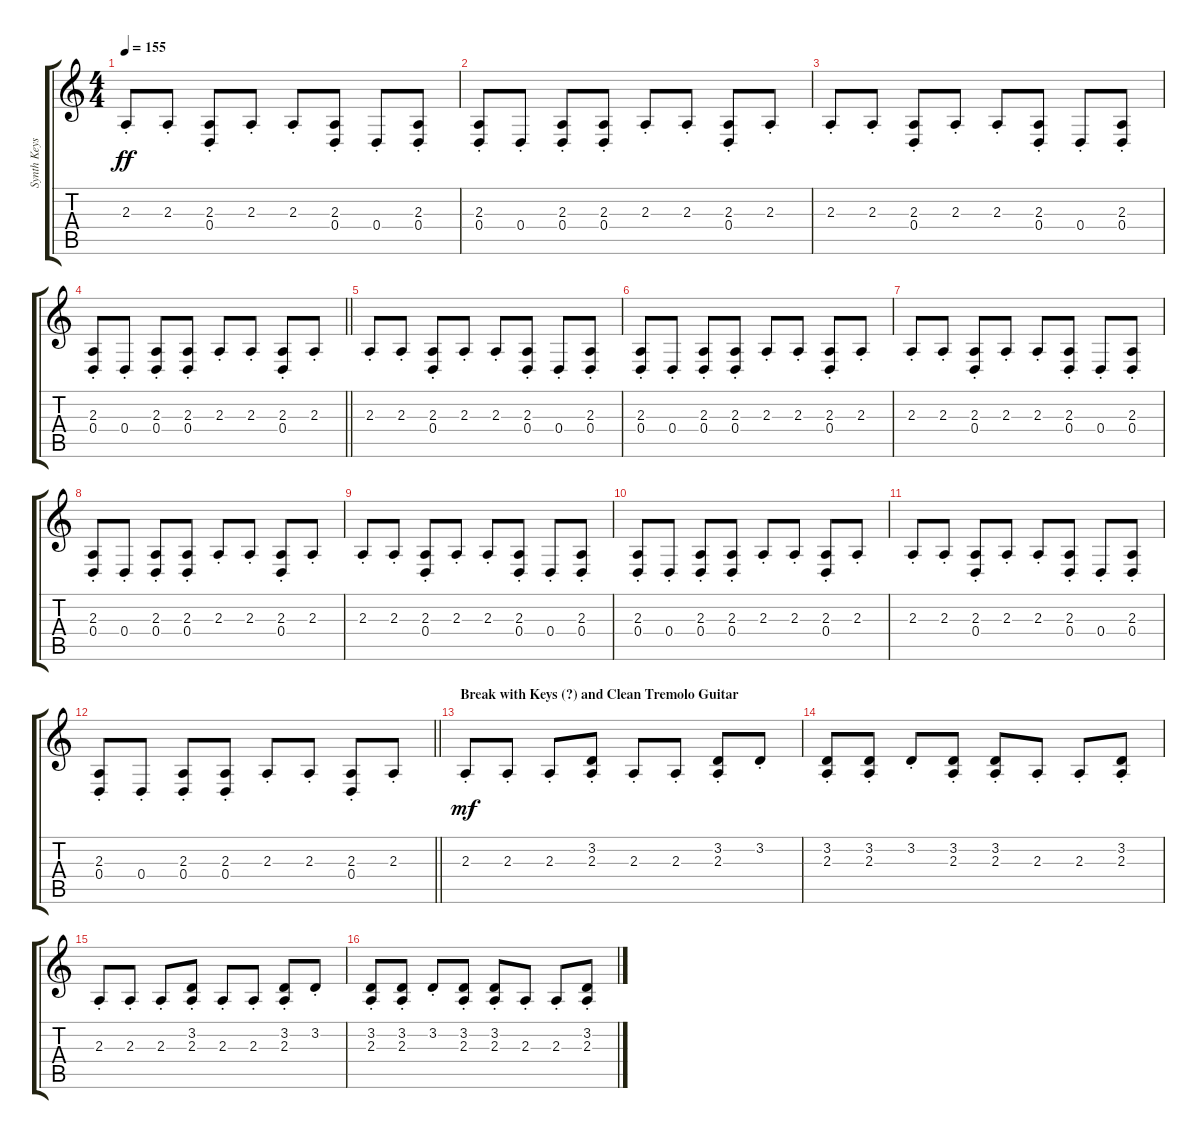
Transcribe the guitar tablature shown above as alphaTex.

\track ("Synth Keys" "Synth Keys") {instrument lead2sawtooth}
\staff {score tabs}
\tuning (E4 B3 G3 D3 A2 E2) {hide}
\ts (4 4)
\tempo 155
\clef g2
\ks c
2.3{st}.8{dy ff} 2.3{st}.8 (2.3{st} 0.4{st}).8 2.3{st}.8 2.3{st}.8 (2.3{st} 0.4{st}).8 0.4{st}.8 (2.3{st} 0.4{st}).8 |
(2.3{st} 0.4{st}).8 0.4{st}.8 (2.3{st} 0.4{st}).8 (2.3{st} 0.4{st}).8 2.3{st}.8 2.3{st}.8 (2.3{st} 0.4{st}).8 2.3{st}.8 |
2.3{st}.8 2.3{st}.8 (2.3{st} 0.4{st}).8 2.3{st}.8 2.3{st}.8 (2.3{st} 0.4{st}).8 0.4{st}.8 (2.3{st} 0.4{st}).8 |
\barLineRight lightlight
(2.3{st} 0.4{st}).8 0.4{st}.8 (2.3{st} 0.4{st}).8 (2.3{st} 0.4{st}).8 2.3{st}.8 2.3{st}.8 (2.3{st} 0.4{st}).8 2.3{st}.8 |
2.3{st}.8 2.3{st}.8 (2.3{st} 0.4{st}).8 2.3{st}.8 2.3{st}.8 (2.3{st} 0.4{st}).8 0.4{st}.8 (2.3{st} 0.4{st}).8 |
(2.3{st} 0.4{st}).8 0.4{st}.8 (2.3{st} 0.4{st}).8 (2.3{st} 0.4{st}).8 2.3{st}.8 2.3{st}.8 (2.3{st} 0.4{st}).8 2.3{st}.8 |
2.3{st}.8 2.3{st}.8 (2.3{st} 0.4{st}).8 2.3{st}.8 2.3{st}.8 (2.3{st} 0.4{st}).8 0.4{st}.8 (2.3{st} 0.4{st}).8 |
(2.3{st} 0.4{st}).8 0.4{st}.8 (2.3{st} 0.4{st}).8 (2.3{st} 0.4{st}).8 2.3{st}.8 2.3{st}.8 (2.3{st} 0.4{st}).8 2.3{st}.8 |
2.3{st}.8 2.3{st}.8 (2.3{st} 0.4{st}).8 2.3{st}.8 2.3{st}.8 (2.3{st} 0.4{st}).8 0.4{st}.8 (2.3{st} 0.4{st}).8 |
(2.3{st} 0.4{st}).8 0.4{st}.8 (2.3{st} 0.4{st}).8 (2.3{st} 0.4{st}).8 2.3{st}.8 2.3{st}.8 (2.3{st} 0.4{st}).8 2.3{st}.8 |
2.3{st}.8 2.3{st}.8 (2.3{st} 0.4{st}).8 2.3{st}.8 2.3{st}.8 (2.3{st} 0.4{st}).8 0.4{st}.8 (2.3{st} 0.4{st}).8 |
\barLineRight lightlight
(2.3{st} 0.4{st}).8 0.4{st}.8 (2.3{st} 0.4{st}).8 (2.3{st} 0.4{st}).8 2.3{st}.8 2.3{st}.8 (2.3{st} 0.4{st}).8 2.3{st}.8 |
\section ("" "Break with Keys (?) and Clean Tremolo Guitar")
2.3{st}.8{dy mf} 2.3{st}.8 2.3{st}.8 (3.2{st} 2.3{st}).8 2.3{st}.8 2.3{st}.8 (3.2{st} 2.3{st}).8 3.2{st}.8 |
(3.2{st} 2.3{st}).8 (3.2{st} 2.3{st}).8 3.2{st}.8 (3.2{st} 2.3{st}).8 (3.2{st} 2.3{st}).8 2.3{st}.8 2.3{st}.8 (3.2{st} 2.3{st}).8 |
2.3{st}.8 2.3{st}.8 2.3{st}.8 (3.2{st} 2.3{st}).8 2.3{st}.8 2.3{st}.8 (3.2{st} 2.3{st}).8 3.2{st}.8 |
(3.2{st} 2.3{st}).8 (3.2{st} 2.3{st}).8 3.2{st}.8 (3.2{st} 2.3{st}).8 (3.2{st} 2.3{st}).8 2.3{st}.8 2.3{st}.8 (3.2{st} 2.3{st}).8
